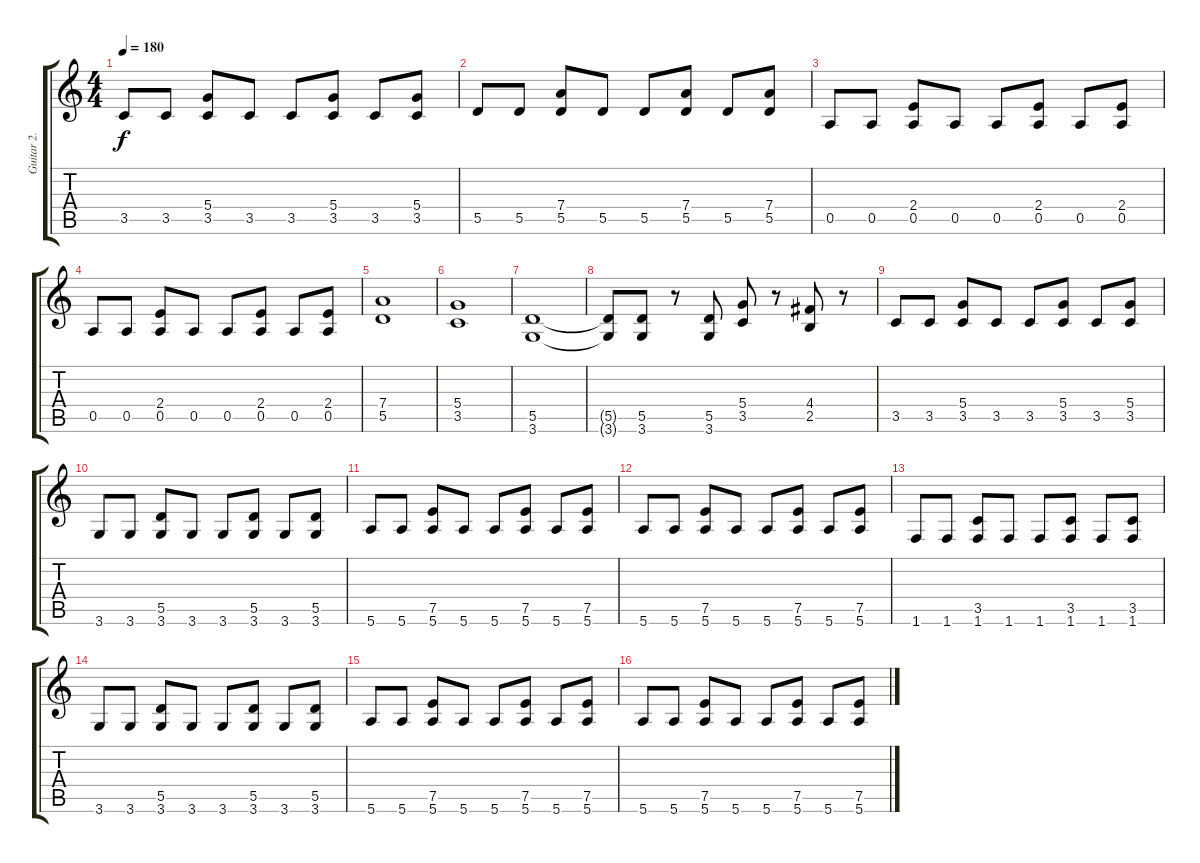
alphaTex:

\track ("Guitar 2." "Guitar 2.") {instrument overdrivenguitar}
\staff {score tabs}
\tuning (E4 B3 G3 D3 A2 E2) {hide}
\ts (4 4)
\tempo 180
\clef g2
\ks c
3.5.8{dy f} 3.5.8 (5.4 3.5).8 3.5.8 3.5.8 (5.4 3.5).8 3.5.8 (5.4 3.5).8 |
5.5.8 5.5.8 (7.4 5.5).8 5.5.8 5.5.8 (7.4 5.5).8 5.5.8 (7.4 5.5).8 |
0.5.8 0.5.8 (2.4 0.5).8 0.5.8 0.5.8 (2.4 0.5).8 0.5.8 (2.4 0.5).8 |
0.5.8 0.5.8 (2.4 0.5).8 0.5.8 0.5.8 (2.4 0.5).8 0.5.8 (2.4 0.5).8 |
(7.4 5.5).1 |
(5.4 3.5).1 |
(5.5 3.6).1 |
(5.5{t} 3.6{t}).8 (5.5 3.6).8 r.8 (5.5 3.6).8 (5.4 3.5).8 r.8 (4.4 2.5).8 r.8 |
3.5.8{volume 12} 3.5.8 (5.4 3.5).8 3.5.8 3.5.8 (5.4 3.5).8 3.5.8 (5.4 3.5).8 |
3.6.8 3.6.8 (5.5 3.6).8 3.6.8 3.6.8 (5.5 3.6).8 3.6.8 (5.5 3.6).8 |
5.6.8{volume 11} 5.6.8 (7.5 5.6).8 5.6.8 5.6.8 (7.5 5.6).8 5.6.8 (7.5 5.6).8 |
5.6.8 5.6.8 (7.5 5.6).8 5.6.8 5.6.8 (7.5 5.6).8 5.6.8 (7.5 5.6).8 |
1.6.8{volume 10} 1.6.8 (3.5 1.6).8 1.6.8 1.6.8 (3.5 1.6).8 1.6.8 (3.5 1.6).8 |
3.6.8 3.6.8 (5.5 3.6).8 3.6.8 3.6.8 (5.5 3.6).8 3.6.8 (5.5 3.6).8 |
5.6.8{volume 9} 5.6.8 (7.5 5.6).8 5.6.8 5.6.8 (7.5 5.6).8 5.6.8 (7.5 5.6).8 |
5.6.8 5.6.8 (7.5 5.6).8 5.6.8 5.6.8 (7.5 5.6).8 5.6.8 (7.5 5.6).8
